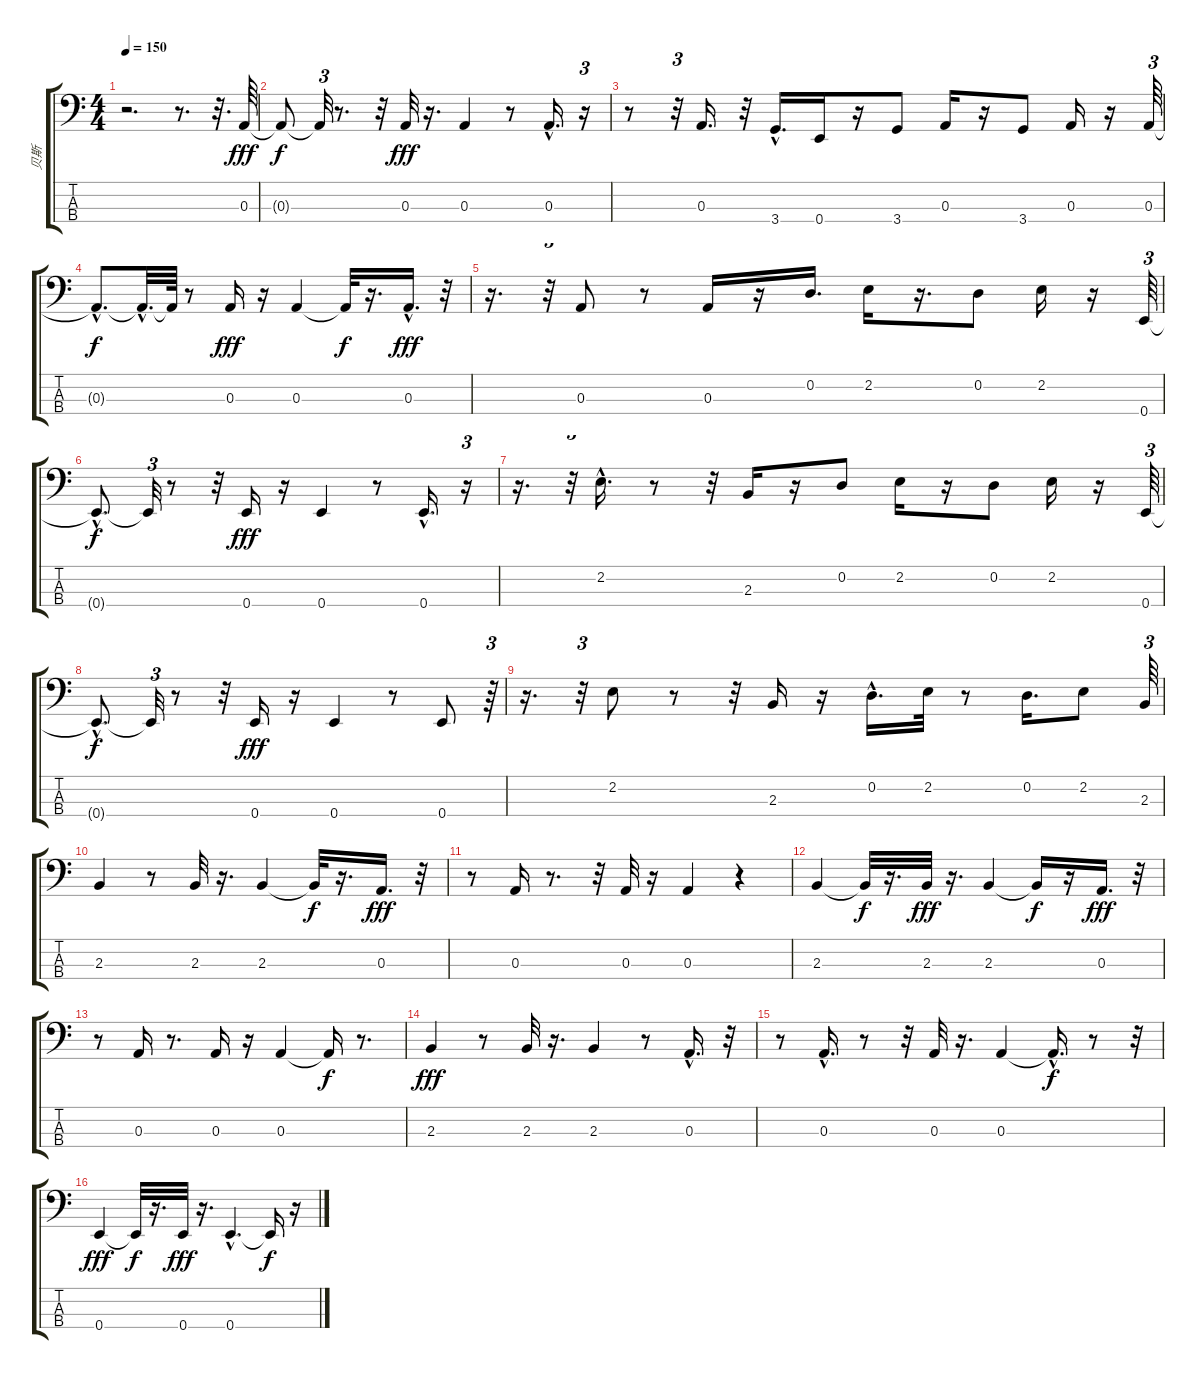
\track ("贝斯" "贝斯") {instrument electricbassfinger}
\staff {score tabs}
\tuning (G2 D2 A1 E1) {hide}
\ts (4 4)
\tempo 150
\clef f4
\ks c
r.2{d dy ff} r.8{d} r.32{d} 0.3.64{dy fff} |
0.3{t}.8{dy f} 0.3{t}.32{tu (3 2)} r.8{d} r.32 0.3.32{dy fff} r.16{d} 0.3.4 r.8 0.3{hac}.16{d} r.16{tu (3 2)} |
r.8 r.32{tu (3 2)} 0.3.16{d} r.32 3.4{hac}.16{d} 0.4.16 r.16 3.4.8 0.3.16 r.16 3.4.8 0.3.16 r.16 0.3.64{tu (3 2)} |
0.3{hac t}.8{d dy f} 0.3{hac t}.32{d} 0.3{t}.64 r.8 0.3.16{dy fff} r.16 0.3.4 0.3{t}.32{dy f} r.16{d} 0.3{hac}.16{d dy fff} r.32 |
r.16{d} r.32{tu (3 2)} 0.3.8 r.8 0.3.16 r.16 0.2.16{d} 2.2.16 r.16{d} 0.2.8 2.2.16 r.16 0.4.64{tu (3 2)} |
0.4{hac t}.8{d dy f} 0.4{t}.32{tu (3 2)} r.8 r.32 0.4.16{dy fff} r.16 0.4.4 r.8 0.4{hac}.16{d} r.16{tu (3 2)} |
r.16{d} r.32{tu (3 2)} 2.2{hac}.16{d} r.8 r.32 2.3.16 r.16 0.2.8 2.2.16 r.16 0.2.8 2.2.16 r.16 0.4.64{tu (3 2)} |
0.4{hac t}.8{d dy f} 0.4{t}.32{tu (3 2)} r.8 r.32 0.4.16{dy fff} r.16 0.4.4 r.8 0.4.8 r.64{tu (3 2)} |
r.16{d} r.32{tu (3 2)} 2.2.8 r.8 r.32 2.3.16 r.16 0.2{hac}.16{d} 2.2.32 r.8 0.2.16{d} 2.2.8 2.3.64{tu (3 2)} |
2.3.4 r.8 2.3.32 r.16{d} 2.3.4 2.3{t}.32{dy f} r.16{d} 0.3.16{d dy fff} r.32 |
r.8 0.3.16 r.8{d} r.32 0.3.32 r.16 0.3.4 r.4 |
2.3.4 2.3{t}.32{dy f} r.16{d} 2.3.32{dy fff} r.16{d} 2.3.4 2.3{t}.16{dy f} r.16 0.3.16{d dy fff} r.32 |
r.8 0.3.16 r.8{d} 0.3.16 r.16 0.3.4 0.3{t}.16{dy f} r.8{d} |
2.3.4{dy fff} r.8 2.3.32 r.16{d} 2.3.4 r.8 0.3{hac}.16{d} r.32 |
r.8 0.3{hac}.16{d} r.8 r.32 0.3.32 r.16{d} 0.3.4 0.3{hac t}.16{d dy f} r.8 r.32 |
0.4.4{dy fff} 0.4{t}.32{dy f} r.16{d} 0.4.32{dy fff} r.16{d} 0.4{hac}.4{d} 0.4{t}.16{dy f} r.16
